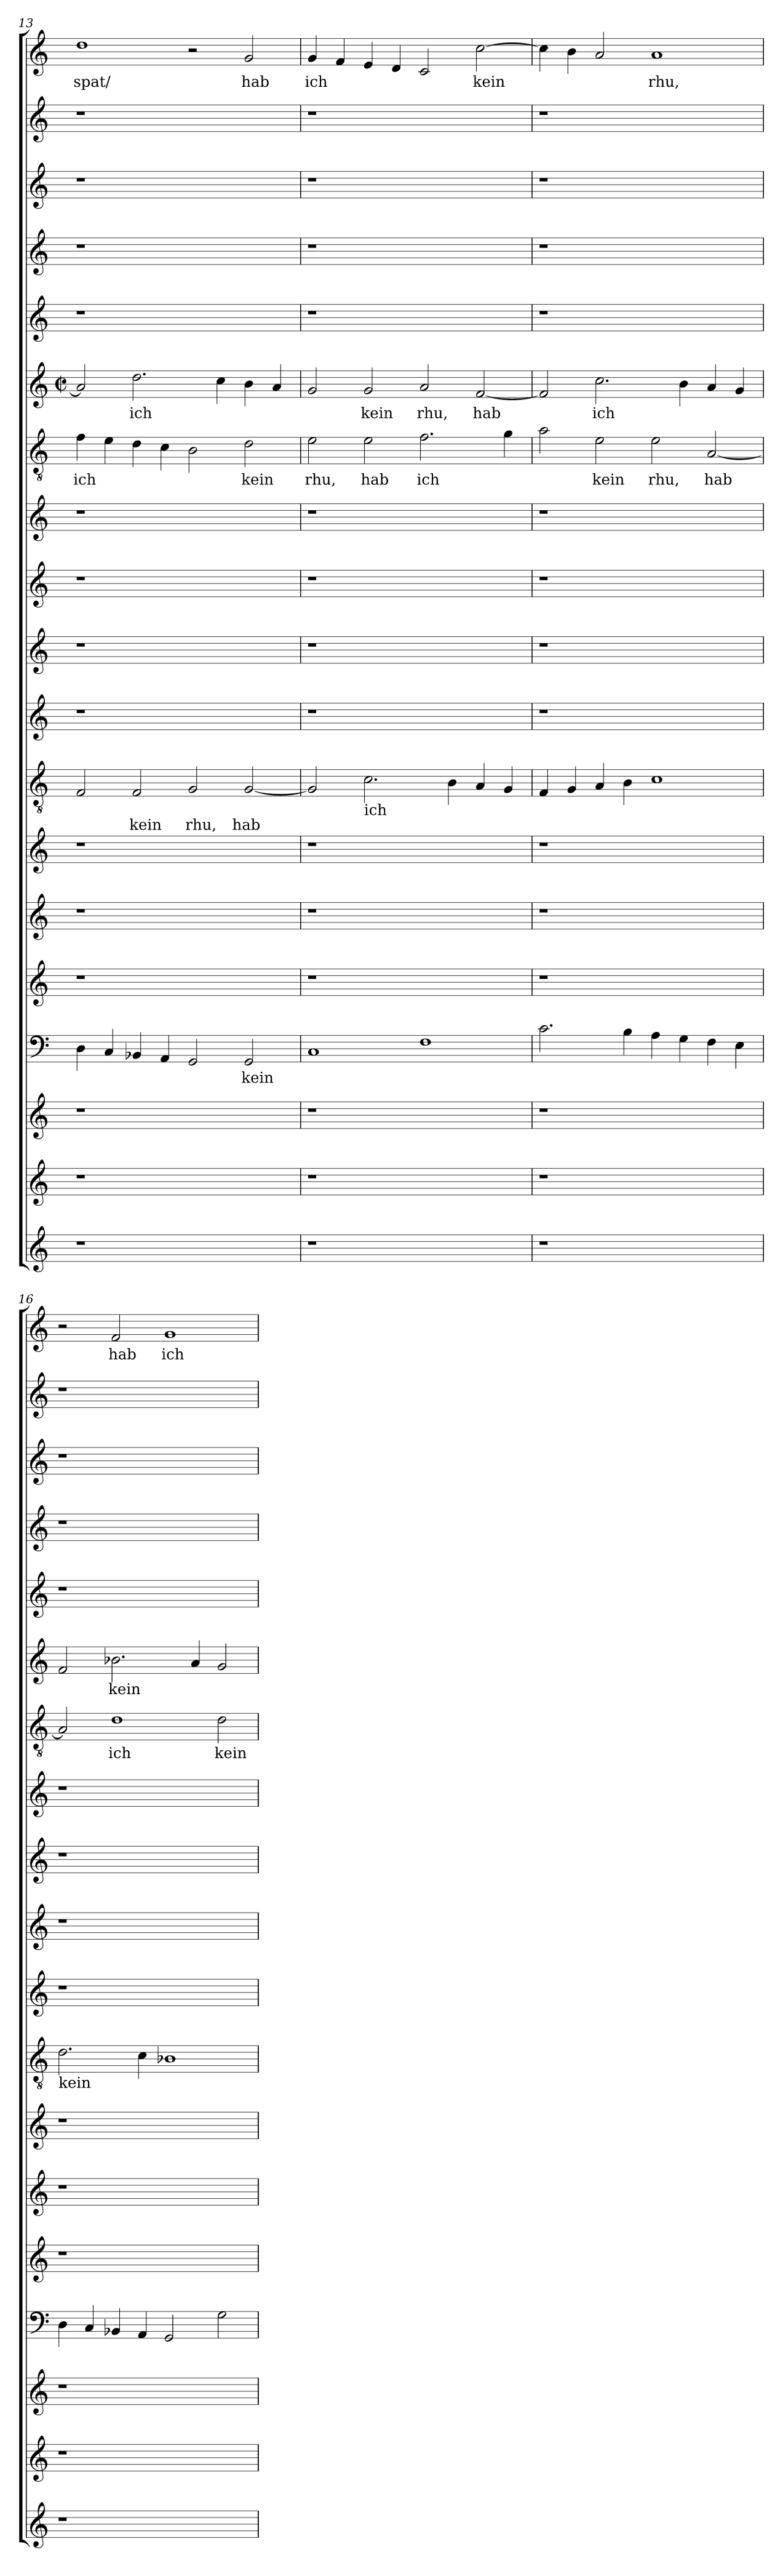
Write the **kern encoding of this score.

**kern	**kern	**kern	**kern	**text	**kern	**kern	**kern	**kern	**text	**kern	**kern	**kern	**kern	**kern	**text	**kern	**text	**kern	**kern	**kern	**kern	**kern	**text
*part19	*part18	*part17	*part16	*part16	*part15	*part14	*part13	*part12	*part12	*part11	*part10	*part9	*part8	*part7	*part7	*part6	*part6	*part5	*part4	*part3	*part2	*part1	*part1
*staff19	*staff18	*staff17	*staff16	*staff16	*staff15	*staff14	*staff13	*staff12	*staff12	*staff11	*staff10	*staff9	*staff8	*staff7	*staff7	*staff6	*staff6	*staff5	*staff4	*staff3	*staff2	*staff1	*staff1
*clefG2	*clefG2	*clefG2	*clefF4	*	*clefG2	*clefG2	*clefG2	*clefGv2	*	*clefG2	*clefG2	*clefG2	*clefG2	*clefGv2	*	*clefG2	*	*clefG2	*clefG2	*clefG2	*clefG2	*clefG2	*
*k[]	*k[]	*k[]	*k[]	*	*k[]	*k[]	*k[]	*k[]	*	*k[]	*k[]	*k[]	*k[]	*k[]	*	*k[]	*	*k[]	*k[]	*k[]	*k[]	*k[]	*
*C:	*C:	*C:	*C:	*	*C:	*C:	*C:	*C:	*	*C:	*C:	*C:	*C:	*C:	*	*C:	*	*C:	*C:	*C:	*C:	*C:	*
*	*	*	*	*	*	*	*	*	*	*	*	*	*	*	*	*M2/2	*	*	*	*	*	*	*
*	*	*	*	*	*	*	*	*	*	*	*	*	*	*	*	*met(c|)	*	*	*	*	*	*	*
=13	=13	=13	=13	=13	=13	=13	=13	=13	=13	=13	=13	=13	=13	=13	=13	=13	=13	=13	=13	=13	=13	=13	=13
!	!	!	!	!	!	!	!	!	!	!	!	!	!	!	!LO:LY:b	!	!	!	!	!	!	!	!LO:LY:b
1r	1r	1r	4D\	.	1r	1r	1r	2F/	.	1r	1r	1r	1r	4f\	ich	2a/]	.	1r	1r	1r	1r	1dd	spat/
.	.	.	4C/	.	.	.	.	.	.	.	.	.	.	4e\	.	.	.	.	.	.	.	.	.
!	!	!	!	!	!	!	!	!	!LO:LY:b	!	!	!	!	!	!	!	!LO:LY:b	!	!	!	!	!	!
.	.	.	4BB-X/	.	.	.	.	2F/	kein	.	.	.	.	4d\	.	2.dd\	ich	.	.	.	.	.	.
.	.	.	4AA/	.	.	.	.	.	.	.	.	.	.	4c\	.	.	.	.	.	.	.	.	.
!	!	!	!	!	!	!	!	!	!LO:LY:b	!	!	!	!	!	!	!	!	!	!	!	!	!	!
1ryy	1ryy	1ryy	2GG/	.	1ryy	1ryy	1ryy	2G/	rhu,	1ryy	1ryy	1ryy	1ryy	2B\	.	.	.	1ryy	1ryy	1ryy	1ryy	2r	.
.	.	.	.	.	.	.	.	.	.	.	.	.	.	.	.	4cc\	.	.	.	.	.	.	.
!	!	!	!	!LO:LY:b	!	!	!	!	!LO:LY:b	!	!	!	!	!	!LO:LY:b	!	!	!	!	!	!	!	!LO:LY:b
.	.	.	2GG/	kein	.	.	.	[<2G/	hab	.	.	.	.	2d\	kein	4b\	.	.	.	.	.	2g/	hab
.	.	.	.	.	.	.	.	.	.	.	.	.	.	.	.	4a/	.	.	.	.	.	.	.
!!LO:PB:g=z
=14	=14	=14	=14	=14	=14	=14	=14	=14	=14	=14	=14	=14	=14	=14	=14	=14	=14	=14	=14	=14	=14	=14	=14
!	!	!	!	!	!	!	!	!	!	!	!	!	!	!	!LO:LY:b	!	!	!	!	!	!	!	!LO:LY:b
1r	1r	1r	1C	.	1r	1r	1r	2G/]	.	1r	1r	1r	1r	2e\	rhu,	2g/	.	1r	1r	1r	1r	4g/	ich
.	.	.	.	.	.	.	.	.	.	.	.	.	.	.	.	.	.	.	.	.	.	4f/	.
!	!	!	!	!	!	!	!	!LO:TX:b:t=ich	!	!	!	!	!	!	!	!	!	!	!	!	!	!	!
!	!	!	!	!	!	!	!	!	!	!	!	!	!	!	!LO:LY:b	!	!LO:LY:b	!	!	!	!	!	!
.	.	.	.	.	.	.	.	2.c\	.	.	.	.	.	2e\	hab	2g/	kein	.	.	.	.	4e/	.
.	.	.	.	.	.	.	.	.	.	.	.	.	.	.	.	.	.	.	.	.	.	4d/	.
!	!	!	!	!	!	!	!	!	!	!	!	!	!	!	!LO:LY:b	!	!LO:LY:b	!	!	!	!	!	!
1ryy	1ryy	1ryy	1F	.	1ryy	1ryy	1ryy	.	.	1ryy	1ryy	1ryy	1ryy	2.f\	ich	2a/	rhu,	1ryy	1ryy	1ryy	1ryy	2c/	.
.	.	.	.	.	.	.	.	4B\	.	.	.	.	.	.	.	.	.	.	.	.	.	.	.
!	!	!	!	!	!	!	!	!	!	!	!	!	!	!	!	!	!LO:LY:b	!	!	!	!	!	!LO:LY:b
.	.	.	.	.	.	.	.	4A/	.	.	.	.	.	.	.	[<2f/	hab	.	.	.	.	[>2cc\	kein
.	.	.	.	.	.	.	.	4G/	.	.	.	.	.	4g\	.	.	.	.	.	.	.	.	.
=15	=15	=15	=15	=15	=15	=15	=15	=15	=15	=15	=15	=15	=15	=15	=15	=15	=15	=15	=15	=15	=15	=15	=15
1r	1r	1r	2.c\	.	1r	1r	1r	4F/	.	1r	1r	1r	1r	2a\	.	2f/]	.	1r	1r	1r	1r	4cc\]	.
.	.	.	.	.	.	.	.	4G/	.	.	.	.	.	.	.	.	.	.	.	.	.	4b\	.
!	!	!	!	!	!	!	!	!	!	!	!	!	!	!	!LO:LY:b	!	!LO:LY:b	!	!	!	!	!	!
.	.	.	.	.	.	.	.	4A/	.	.	.	.	.	2e\	kein	2.cc\	ich	.	.	.	.	2a/	.
.	.	.	4B\	.	.	.	.	4B\	.	.	.	.	.	.	.	.	.	.	.	.	.	.	.
!	!	!	!	!	!	!	!	!	!	!	!	!	!	!	!LO:LY:b	!	!	!	!	!	!	!	!LO:LY:b
1ryy	1ryy	1ryy	4A\	.	1ryy	1ryy	1ryy	1c	.	1ryy	1ryy	1ryy	1ryy	2e\	rhu,	.	.	1ryy	1ryy	1ryy	1ryy	1a	rhu,
.	.	.	4G\	.	.	.	.	.	.	.	.	.	.	.	.	4b\	.	.	.	.	.	.	.
!	!	!	!	!	!	!	!	!	!	!	!	!	!	!	!LO:LY:b	!	!	!	!	!	!	!	!
.	.	.	4F\	.	.	.	.	.	.	.	.	.	.	[<2A/	hab	4a/	.	.	.	.	.	.	.
.	.	.	4E\	.	.	.	.	.	.	.	.	.	.	.	.	4g/	.	.	.	.	.	.	.
=16	=16	=16	=16	=16	=16	=16	=16	=16	=16	=16	=16	=16	=16	=16	=16	=16	=16	=16	=16	=16	=16	=16	=16
!	!	!	!	!	!	!	!	!LO:TX:b:t=kein	!	!	!	!	!	!	!	!	!	!	!	!	!	!	!
1r	1r	1r	4D\	.	1r	1r	1r	2.d\	.	1r	1r	1r	1r	2A/]	.	2f/	.	1r	1r	1r	1r	2r	.
.	.	.	4C/	.	.	.	.	.	.	.	.	.	.	.	.	.	.	.	.	.	.	.	.
!	!	!	!	!	!	!	!	!	!	!	!	!	!	!	!LO:LY:b	!	!LO:LY:b	!	!	!	!	!	!LO:LY:b
.	.	.	4BB-X/	.	.	.	.	.	.	.	.	.	.	1d	ich	2.b-X\	kein	.	.	.	.	2f/	hab
.	.	.	4AA/	.	.	.	.	4c\	.	.	.	.	.	.	.	.	.	.	.	.	.	.	.
!	!	!	!	!	!	!	!	!	!	!	!	!	!	!	!	!	!	!	!	!	!	!	!LO:LY:b
1ryy	1ryy	1ryy	2GG/	.	1ryy	1ryy	1ryy	1B-X	.	1ryy	1ryy	1ryy	1ryy	.	.	.	.	1ryy	1ryy	1ryy	1ryy	1g	ich
.	.	.	.	.	.	.	.	.	.	.	.	.	.	.	.	4a/	.	.	.	.	.	.	.
!	!	!	!	!	!	!	!	!	!	!	!	!	!	!	!LO:LY:b	!	!	!	!	!	!	!	!
.	.	.	2G\	.	.	.	.	.	.	.	.	.	.	2d\	kein	[>2g/	.	.	.	.	.	.	.
=	=	=	=	=	=	=	=	=	=	=	=	=	=	=	=	=	=	=	=	=	=	=	=
*-	*-	*-	*-	*-	*-	*-	*-	*-	*-	*-	*-	*-	*-	*-	*-	*-	*-	*-	*-	*-	*-	*-	*-
